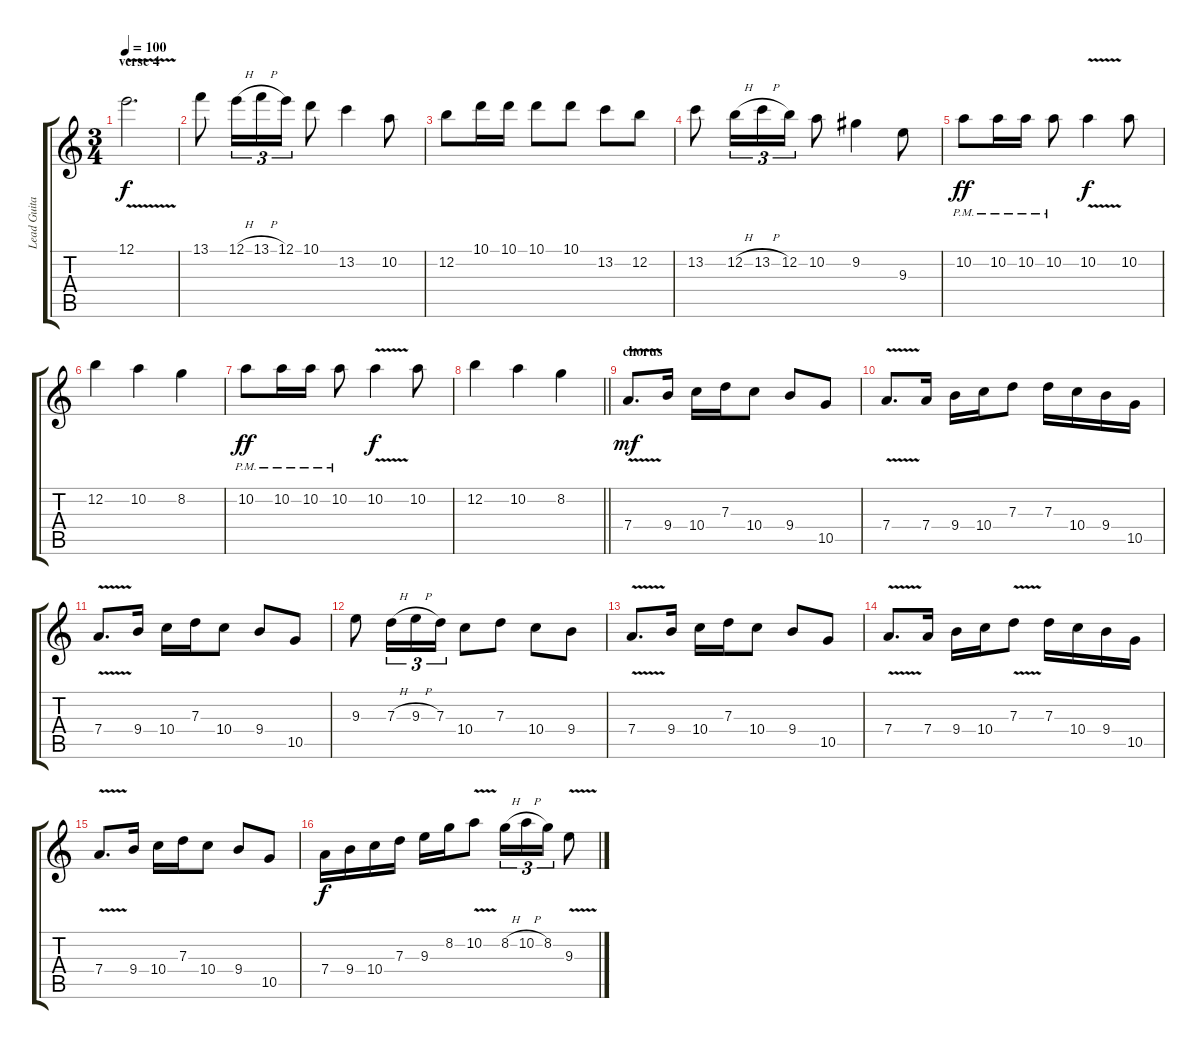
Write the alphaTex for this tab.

\track ("Lead Guitar 1" "Lead Guita") {instrument distortionguitar}
\staff {score tabs}
\tuning (E4 B3 G3 D3 A2 E2) {hide}
\ts (3 4)
\section ("" "verse 4")
\tempo 100
\clef g2
\ks c
12.1{v}.2{d dy f} |
13.1.8 12.1{h}.16{tu (3 2)} 13.1{h}.16{tu (3 2)} 12.1.16{tu (3 2)} 10.1.8 13.2.4 10.2.8 |
12.2.8 10.1.16 10.1.16 10.1.8 10.1.8 13.2.8 12.2.8 |
13.2.8 12.2{h}.16{tu (3 2)} 13.2{h}.16{tu (3 2)} 12.2.16{tu (3 2)} 10.2.8 9.2.4 9.3.8 |
10.2{pm}.8{dy ff} 10.2{pm}.16 10.2{pm}.16 10.2{pm}.8 10.2{v}.4{dy f} 10.2.8 |
12.2.4 10.2.4 8.2.4 |
10.2{pm}.8{dy ff} 10.2{pm}.16 10.2{pm}.16 10.2{pm}.8 10.2{v}.4{dy f} 10.2.8 |
\barLineRight lightlight
12.2.4 10.2.4 8.2.4 |
\section ("" "chorus")
7.4{v}.8{d dy mf} 9.4.16 10.4.16 7.3.16 10.4.8 9.4.8 10.5.8 |
7.4{v}.8{d} 7.4.16 9.4.16 10.4.16 7.3.8 7.3.16 10.4.16 9.4.16 10.5.16 |
7.4{v}.8{d} 9.4.16 10.4.16 7.3.16 10.4.8 9.4.8 10.5.8 |
9.3.8 7.3{h}.16{tu (3 2)} 9.3{h}.16{tu (3 2)} 7.3.16{tu (3 2)} 10.4.8 7.3.8 10.4.8 9.4.8 |
7.4{v}.8{d} 9.4.16 10.4.16 7.3.16 10.4.8 9.4.8 10.5.8 |
7.4{v}.8{d} 7.4.16 9.4.16 10.4.16 7.3{v}.8 7.3.16 10.4.16 9.4.16 10.5.16 |
7.4{v}.8{d} 9.4.16 10.4.16 7.3.16 10.4.8 9.4.8 10.5.8 |
7.4.16{dy f} 9.4.16 10.4.16 7.3.16 9.3.16 8.2.16 10.2{v}.8 8.2{h}.16{tu (3 2)} 10.2{h}.16{tu (3 2)} 8.2.16{tu (3 2)} 9.3{v}.8
